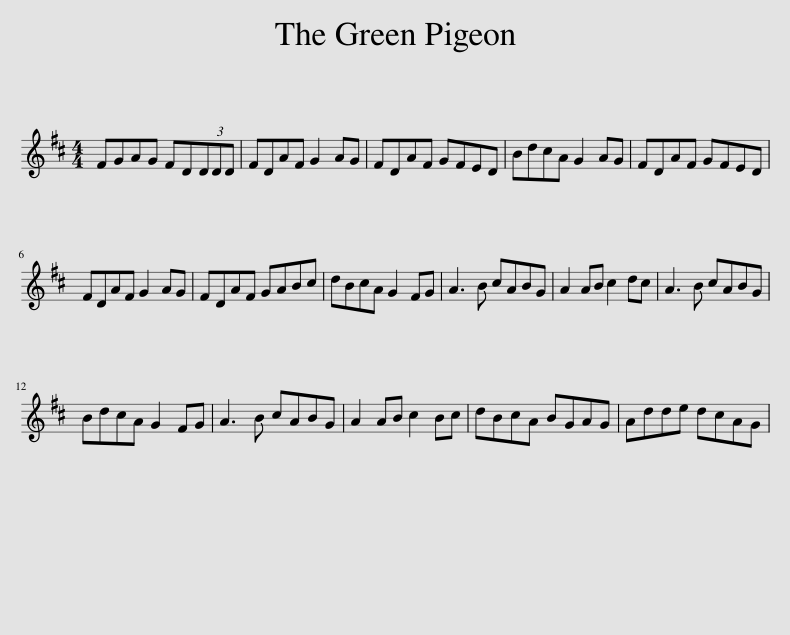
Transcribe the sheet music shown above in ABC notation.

X:1
L:1/8
M:4/4
I:linebreak $
K:D
V:1 treble
V:1
 FGAG FD(3DDD | FDAF G2 AG | FDAF GFED | BdcA G2 AG | FDAF GFED |$ %5
 FDAF G2 AG | FDAF GABc | dBcA G2 FG | A3 B cABG | A2 AB c2 dc | %10
 A3 B cABG |$ BdcA G2 FG | A3 B cABG | A2 AB c2 Bc | dBcA BGAG | %15
 Adde dcAG | %16
